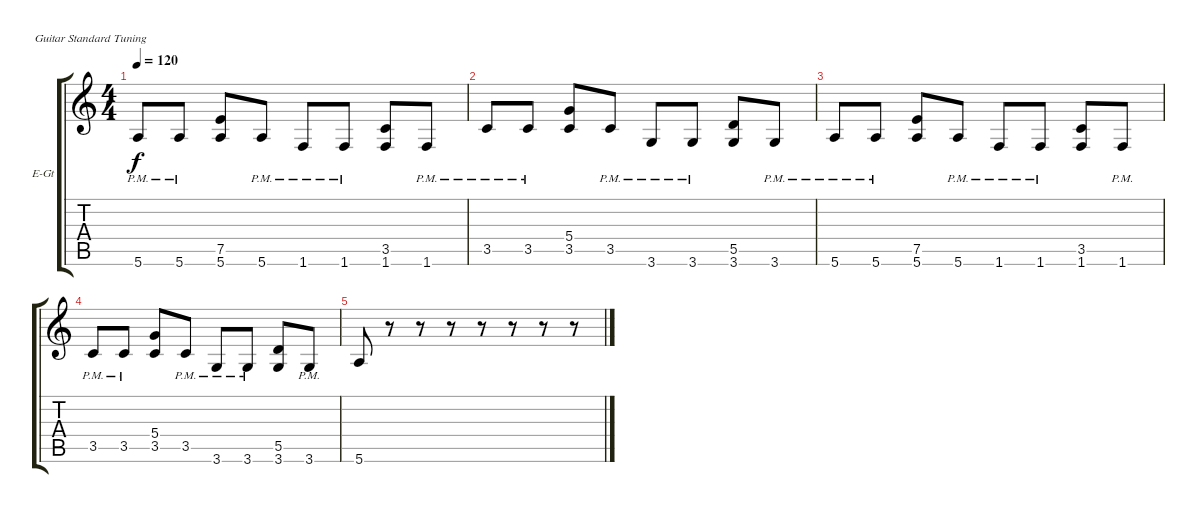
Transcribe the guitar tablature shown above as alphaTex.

\defaultSystemsLayout 4
\bracketExtendMode groupsimilarinstruments
\firstSystemTrackNameOrientation horizontal
\otherSystemsTrackNameOrientation horizontal
\track ("Electric Guitar" "E-Gt") {instrument distortionguitar}
\staff {score tabs}
\tuning (E4 B3 G3 D3 A2 E2)
\ts (4 4)
\tempo 120
\clef g2
\ks c
5.6{pm}.8{dy f} 5.6{pm}.8 (5.6 7.5).8 5.6{pm}.8 1.6{pm}.8 1.6{pm}.8 (1.6 3.5).8 1.6{pm}.8 |
3.5{pm}.8 3.5{pm}.8 (3.5 5.4).8 3.5{pm}.8 3.6{pm}.8 3.6{pm}.8 (3.6 5.5).8 3.6{pm}.8 |
5.6{pm}.8 5.6{pm}.8 (5.6 7.5).8 5.6{pm}.8 1.6{pm}.8 1.6{pm}.8 (1.6 3.5).8 1.6{pm}.8 |
3.5{pm}.8 3.5{pm}.8 (3.5 5.4).8 3.5{pm}.8 3.6{pm}.8 3.6{pm}.8 (3.6 5.5).8 3.6{pm}.8 |
5.6.8 r.8 r.8 r.8 r.8 r.8 r.8 r.8
